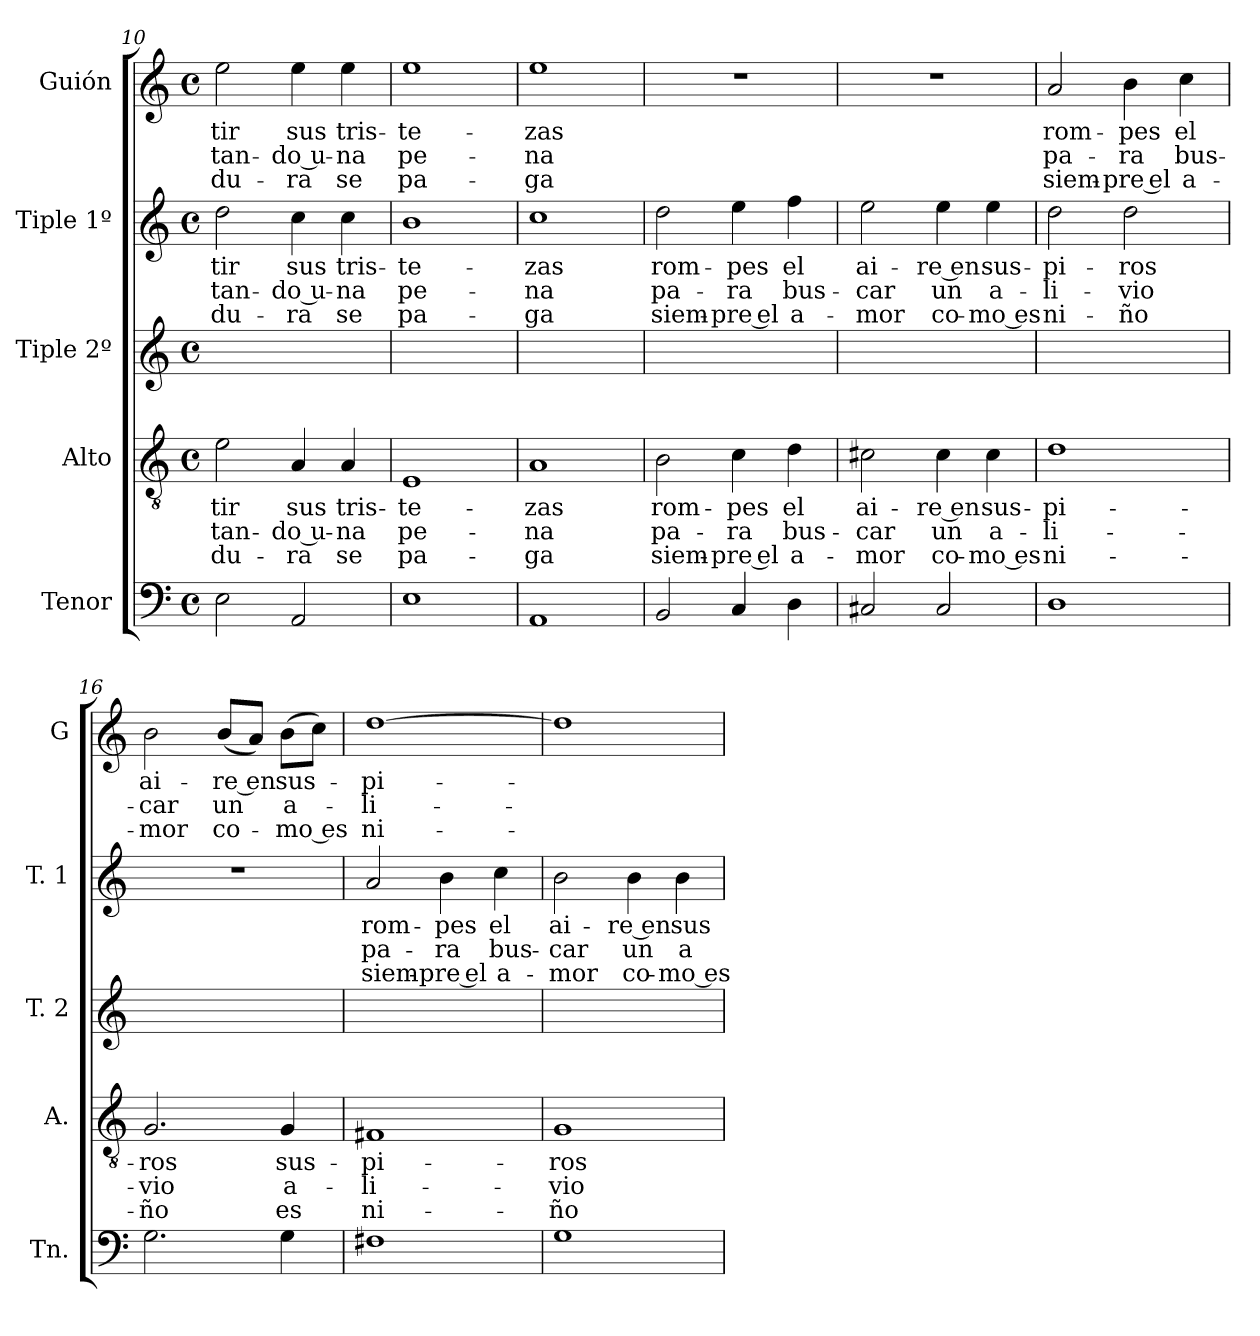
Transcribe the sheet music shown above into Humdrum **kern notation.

**kern	**kern	**text	**text	**text	**kern	**kern	**text	**text	**text	**kern	**text	**text	**text
*part5	*part4	*part4	*part4	*part4	*part3	*part2	*part2	*part2	*part2	*part1	*part1	*part1	*part1
*staff5	*staff4	*staff4	*staff4	*staff4	*staff3	*staff2	*staff2	*staff2	*staff2	*staff1	*staff1	*staff1	*staff1
*I"Tenor	*I"Alto	*	*	*	*I"Tiple 2º	*I"Tiple 1º	*	*	*	*I"Guión	*	*	*
*I'Tn.	*I'A.	*	*	*	*I'T. 2	*I'T. 1	*	*	*	*I'G	*	*	*
*clefF4	*clefGv2	*	*	*	*clefG2	*clefG2	*	*	*	*clefG2	*	*	*
*M4/4	*M4/4	*	*	*	*M4/4	*M4/4	*	*	*	*M4/4	*	*	*
*met(c)	*met(c)	*	*	*	*met(c)	*met(c)	*	*	*	*met(c)	*	*	*
=10	=10	=10	=10	=10	=10	=10	=10	=10	=10	=10	=10	=10	=10
2E	2e	-tir	-tan-	-du-	1ryy	2dd	-tir	-tan-	-du-	2ee	-tir	-tan-	-du-
2AA	4A	sus	do u-	-ra	.	4cc	sus	do u-	-ra	4ee	sus	do u-	-ra
.	4A	tris-	-na	se	.	4cc	tris-	-na	se	4ee	tris-	-na	se
=11	=11	=11	=11	=11	=11	=11	=11	=11	=11	=11	=11	=11	=11
1E	1E	-te-	pe-	pa-	1ryy	1b	-te-	pe-	pa-	1ee	-te-	pe-	pa-
=12	=12	=12	=12	=12	=12	=12	=12	=12	=12	=12	=12	=12	=12
1AA	1A	-zas	-na	-ga	1ryy	1cc	-zas	-na	-ga	1ee	-zas	-na	-ga
=13	=13	=13	=13	=13	=13	=13	=13	=13	=13	=13	=13	=13	=13
2BB	2B	rom-	pa-	siem-	1ryy	2dd	rom-	pa-	siem-	1r	.	.	.
4C	4c	-pes	-ra	-pre el	.	4ee	-pes	-ra	-pre el	.	.	.	.
4D	4d	el	bus-	a-	.	4ff	el	bus-	a-	.	.	.	.
=14	=14	=14	=14	=14	=14	=14	=14	=14	=14	=14	=14	=14	=14
2C#X	2c#X	ai-	-car	-mor	1ryy	2ee	ai-	-car	-mor	1r	.	.	.
2C#	4c#	-re en	un	co-	.	4ee	-re en	un	co-	.	.	.	.
.	4c#	sus-	a-	-mo es	.	4ee	sus-	a-	-mo es	.	.	.	.
=15	=15	=15	=15	=15	=15	=15	=15	=15	=15	=15	=15	=15	=15
1D	1d	-pi-	-li-	ni-	1ryy	2dd	-pi-	-li-	ni-	2a	rom-	pa-	siem-
.	.	.	.	.	.	2dd	-ros	-vio	-ño	4b	-pes	-ra	-pre el
.	.	.	.	.	.	.	.	.	.	4cc	el	bus-	a-
=16	=16	=16	=16	=16	=16	=16	=16	=16	=16	=16	=16	=16	=16
2.G	2.G	-ros	-vio	-ño	1ryy	1r	.	.	.	2b	ai-	-car	-mor
.	.	.	.	.	.	.	.	.	.	(8bL	-re en	un	co-
.	.	.	.	.	.	.	.	.	.	8aJ)	.	.	.
4G	4G	sus-	a-	es	.	.	.	.	.	(8bL	sus-	a-	-mo es
.	.	.	.	.	.	.	.	.	.	8ccJ)	.	.	.
=17	=17	=17	=17	=17	=17	=17	=17	=17	=17	=17	=17	=17	=17
1F#X	1F#X	-pi-	-li-	ni-	1ryy	2a	rom-	pa-	siem-	[1dd	-pi-	-li-	ni-
.	.	.	.	.	.	4b	-pes	-ra	-pre el	.	.	.	.
.	.	.	.	.	.	4cc	el	bus-	a-	.	.	.	.
=18	=18	=18	=18	=18	=18	=18	=18	=18	=18	=18	=18	=18	=18
1G	1G	-ros	-vio	-ño	1ryy	2b	ai-	-car	-mor	1dd]	.	.	.
.	.	.	.	.	.	4b	-re en	un	co-	.	.	.	.
.	.	.	.	.	.	4b	sus-	a-	-mo es	.	.	.	.
=	=	=	=	=	=	=	=	=	=	=	=	=	=
*-	*-	*-	*-	*-	*-	*-	*-	*-	*-	*-	*-	*-	*-
